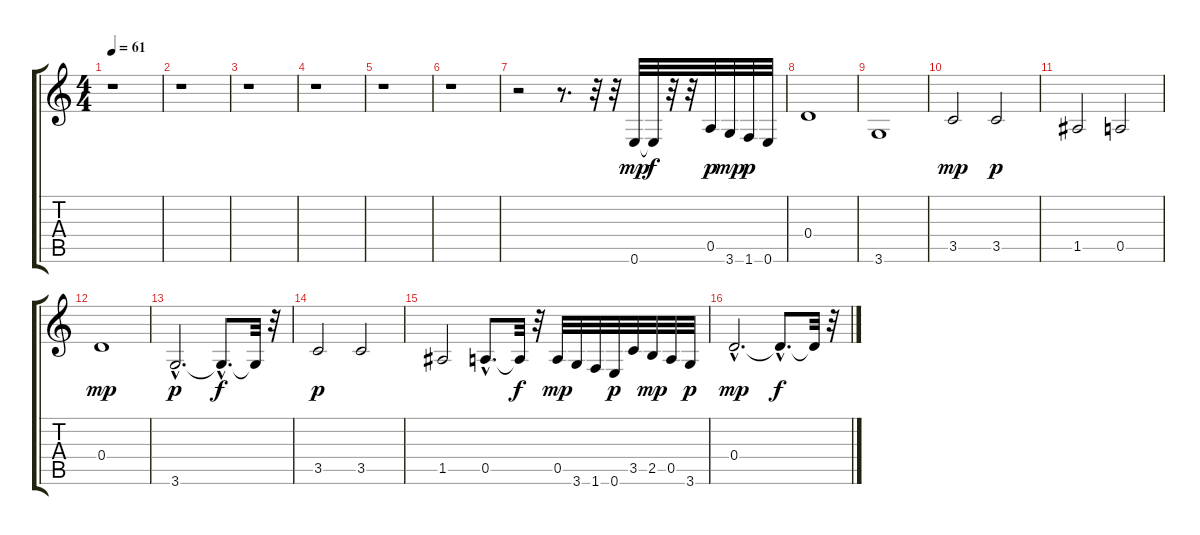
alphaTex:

\track "" {instrument distortionguitar}
\staff {score tabs}
\tuning (E4 B3 G3 D3 A2 E2) {hide}
\ts (4 4)
\tempo 61
\clef g2
\ks c
r.1{dy p} |
r.1 |
r.1 |
r.1 |
r.1 |
r.1 |
r.2 r.8{d} r.32 r.32 0.6.32{dy mp} 0.6{t}.32{dy f} r.32 r.32 0.5.32{dy p} 3.6.32{dy mp} 1.6.32{dy p} 0.6.32 |
0.4.1 |
3.6.1 |
3.5.2{dy mp} 3.5.2{dy p} |
1.5.2 0.5.2 |
0.4.1{dy mp} |
3.6{hac}.2{d dy p} 3.6{hac t}.8{d dy f} 3.6{t}.32 r.32 |
3.5.2{dy p} 3.5.2 |
1.5.2 0.5{hac}.8{d} 0.5{t}.32{dy f} r.32 0.5.32{dy mp} 3.6.32 1.6.32 0.6.32{dy p} 3.5.32 2.5.32{dy mp} 0.5.32 3.6.32{dy p} |
0.4{hac}.2{d dy mp} 0.4{hac t}.8{d dy f} 0.4{t}.32 r.32
